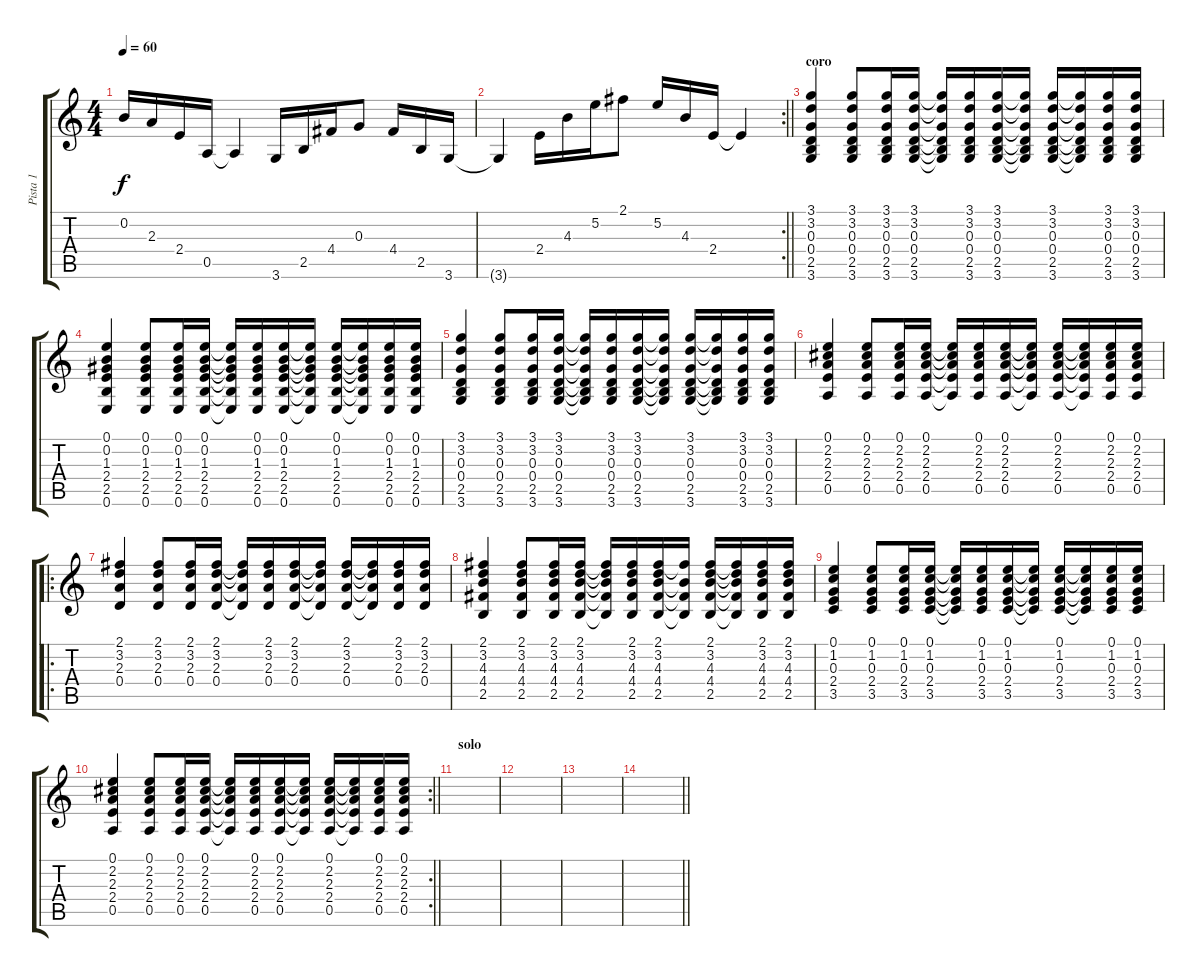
\track ("Pista 1" "Pista 1") {instrument acousticguitarsteel}
\staff {score tabs}
\tuning (E4 B3 G3 D3 A2 E2) {hide}
\ts (4 4)
\tempo 60
\clef g2
\ks c
0.2{t}.16{dy f} 2.3.16 2.4.16 0.5.16 0.5{t}.4 3.6.16 2.5.16 4.4.16 0.3.8 4.4.16 2.5.16 3.6.16 |
\rc 2
\barLineRight lightlight
3.6{t}.4 2.4.16 4.3.16 5.2.16 2.1.8 5.2.16 4.3.16 2.4.16 2.4{t}.4 |
\section ("" "coro")
(3.1 3.2 0.3 0.4 2.5 3.6).4 (3.1 3.2 0.3 0.4 2.5 3.6).8 (3.1 3.2 0.3 0.4 2.5 3.6).16 (3.1 3.2 0.3 0.4 2.5 3.6).16 (3.1{t} 3.2{t} 0.3{t} 0.4{t} 2.5{t} 3.6{t}).16 (3.1 3.2 0.3 0.4 2.5 3.6).16 (3.1 3.2 0.3 0.4 2.5 3.6).16 (3.1{t} 3.2{t} 0.3{t} 0.4{t} 2.5{t} 3.6{t}).16 (3.1 3.2 0.3 0.4 2.5 3.6).16 (3.1{t} 3.2{t} 0.3{t} 0.4{t} 2.5{t} 3.6{t}).16 (3.1 3.2 0.3 0.4 2.5 3.6).16 (3.1 3.2 0.3 0.4 2.5 3.6).16 |
(0.1 0.2 1.3 2.4 2.5 0.6).4 (0.1 0.2 1.3 2.4 2.5 0.6).8 (0.1 0.2 1.3 2.4 2.5 0.6).16 (0.1 0.2 1.3 2.4 2.5 0.6).16 (0.1{t} 0.2{t} 1.3{t} 2.4{t} 2.5{t} 0.6{t}).16 (0.1 0.2 1.3 2.4 2.5 0.6).16 (0.1 0.2 1.3 2.4 2.5 0.6).16 (0.1{t} 0.2{t} 1.3{t} 2.4{t} 2.5{t} 0.6{t}).16 (0.1 0.2 1.3 2.4 2.5 0.6).16 (0.1{t} 0.2{t} 1.3{t} 2.4{t} 2.5{t} 0.6{t}).16 (0.1 0.2 1.3 2.4 2.5 0.6).16 (0.1 0.2 1.3 2.4 2.5 0.6).16 |
(3.1 3.2 0.3 0.4 2.5 3.6).4 (3.1 3.2 0.3 0.4 2.5 3.6).8 (3.1 3.2 0.3 0.4 2.5 3.6).16 (3.1 3.2 0.3 0.4 2.5 3.6).16 (3.1{t} 3.2{t} 0.3{t} 0.4{t} 2.5{t} 3.6{t}).16 (3.1 3.2 0.3 0.4 2.5 3.6).16 (3.1 3.2 0.3 0.4 2.5 3.6).16 (3.1{t} 3.2{t} 0.3{t} 0.4{t} 2.5{t} 3.6{t}).16 (3.1 3.2 0.3 0.4 2.5 3.6).16 (3.1{t} 3.2{t} 0.3{t} 0.4{t} 2.5{t} 3.6{t}).16 (3.1 3.2 0.3 0.4 2.5 3.6).16 (3.1 3.2 0.3 0.4 2.5 3.6).16 |
(0.1 2.2 2.3 2.4 0.5).4 (0.1 2.2 2.3 2.4 0.5).8 (0.1 2.2 2.3 2.4 0.5).16 (0.1 2.2 2.3 2.4 0.5).16 (0.1{t} 2.2{t} 2.3{t} 2.4{t} 0.5{t}).16 (0.1 2.2 2.3 2.4 0.5).16 (0.1 2.2 2.3 2.4 0.5).16 (0.1{t} 2.2{t} 2.3{t} 2.4{t} 0.5{t}).16 (0.1 2.2 2.3 2.4 0.5).16 (0.1{t} 2.2{t} 2.3{t} 2.4{t} 0.5{t}).16 (0.1 2.2 2.3 2.4 0.5).16 (0.1 2.2 2.3 2.4 0.5).16 |
\ro
(2.1 3.2 2.3 0.4).4 (2.1 3.2 2.3 0.4).8 (2.1 3.2 2.3 0.4).16 (2.1 3.2 2.3 0.4).16 (2.1{t} 3.2{t} 2.3{t} 0.4{t}).16 (2.1 3.2 2.3 0.4).16 (2.1 3.2 2.3 0.4).16 (2.1{t} 3.2{t} 2.3{t} 0.4{t}).16 (2.1 3.2 2.3 0.4).16 (2.1{t} 3.2{t} 2.3{t} 0.4{t}).16 (2.1 3.2 2.3 0.4).16 (2.1 3.2 2.3 0.4).16 |
(2.1 3.2 4.3 4.4 2.5).4 (2.1 3.2 4.3 4.4 2.5).8 (2.1 3.2 4.3 4.4 2.5).16 (2.1 3.2 4.3 4.4 2.5).16 (2.1{t} 3.2{t} 4.3{t} 4.4{t} 2.5{t}).16 (2.1 3.2 4.3 4.4 2.5).16 (2.1 3.2 4.3 4.4 2.5).16 (2.1{t} 4.3{t} 4.4{t} 2.5{t}).16 (2.1 3.2 4.3 4.4 2.5).16 (2.1{t} 3.2{t} 4.3{t} 4.4{t} 2.5{t}).16 (2.1 3.2 4.3 4.4 2.5).16 (2.1 3.2 4.3 4.4 2.5).16 |
(0.1 1.2 0.3 2.4 3.5).4 (0.1 1.2 0.3 2.4 3.5).8 (0.1 1.2 0.3 2.4 3.5).16 (0.1 1.2 0.3 2.4 3.5).16 (0.1{t} 1.2{t} 0.3{t} 2.4{t} 3.5{t}).16 (0.1 1.2 0.3 2.4 3.5).16 (0.1 1.2 0.3 2.4 3.5).16 (0.1{t} 1.2{t} 0.3{t} 2.4{t} 3.5{t}).16 (0.1 1.2 0.3 2.4 3.5).16 (0.1{t} 1.2{t} 0.3{t} 2.4{t} 3.5{t}).16 (0.1 1.2 0.3 2.4 3.5).16 (0.1 1.2 0.3 2.4 3.5).16 |
\rc 2
\barLineRight lightlight
(0.1 2.2 2.3 2.4 0.5).4 (0.1 2.2 2.3 2.4 0.5).8 (0.1 2.2 2.3 2.4 0.5).16 (0.1 2.2 2.3 2.4 0.5).16 (0.1{t} 2.2{t} 2.3{t} 2.4{t} 0.5{t}).16 (0.1 2.2 2.3 2.4 0.5).16 (0.1 2.2 2.3 2.4 0.5).16 (0.1{t} 2.2{t} 2.3{t} 2.4{t} 0.5{t}).16 (0.1 2.2 2.3 2.4 0.5).16 (0.1{t} 2.2{t} 2.3{t} 2.4{t} 0.5{t}).16 (0.1 2.2 2.3 2.4 0.5).16 (0.1 2.2 2.3 2.4 0.5).16 |
\section ("" "solo")
|
|
|
\barLineRight lightlight
